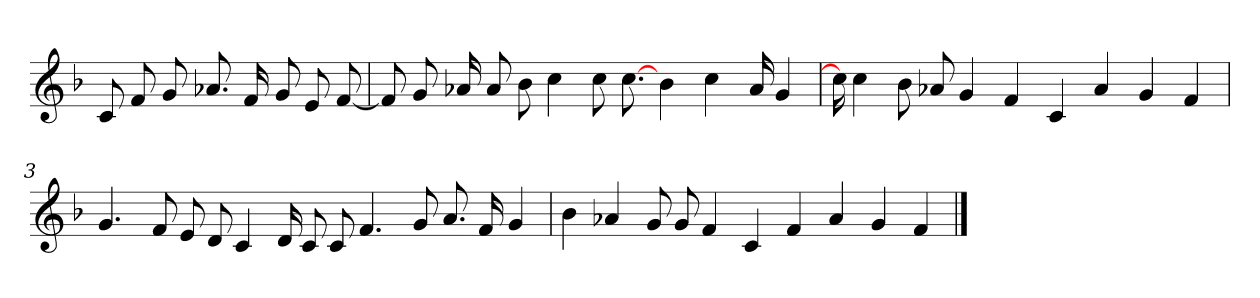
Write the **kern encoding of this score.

**kern
*part1
*staff1
*clefG2
*k[b-]
=
8c
8f
8g
8.a-X
16f
8g
8e
[8f
=1
8f]
8g
16a-X
8a-
8b-
4cc
8cc
[8.cc
4b-
4cc
16a-
4g
=2
16cc]
4cc
8b-
8a-X
4g
4f
4c
4a-
4g
4f
=3
4.g
8f
8e
8d
4c
16d
8c
8c
4.f
8g
8.a
16f
4g
=4
4b-
4a-X
8g
8g
4f
4c
4f
4a-
4g
4f
==
*-
